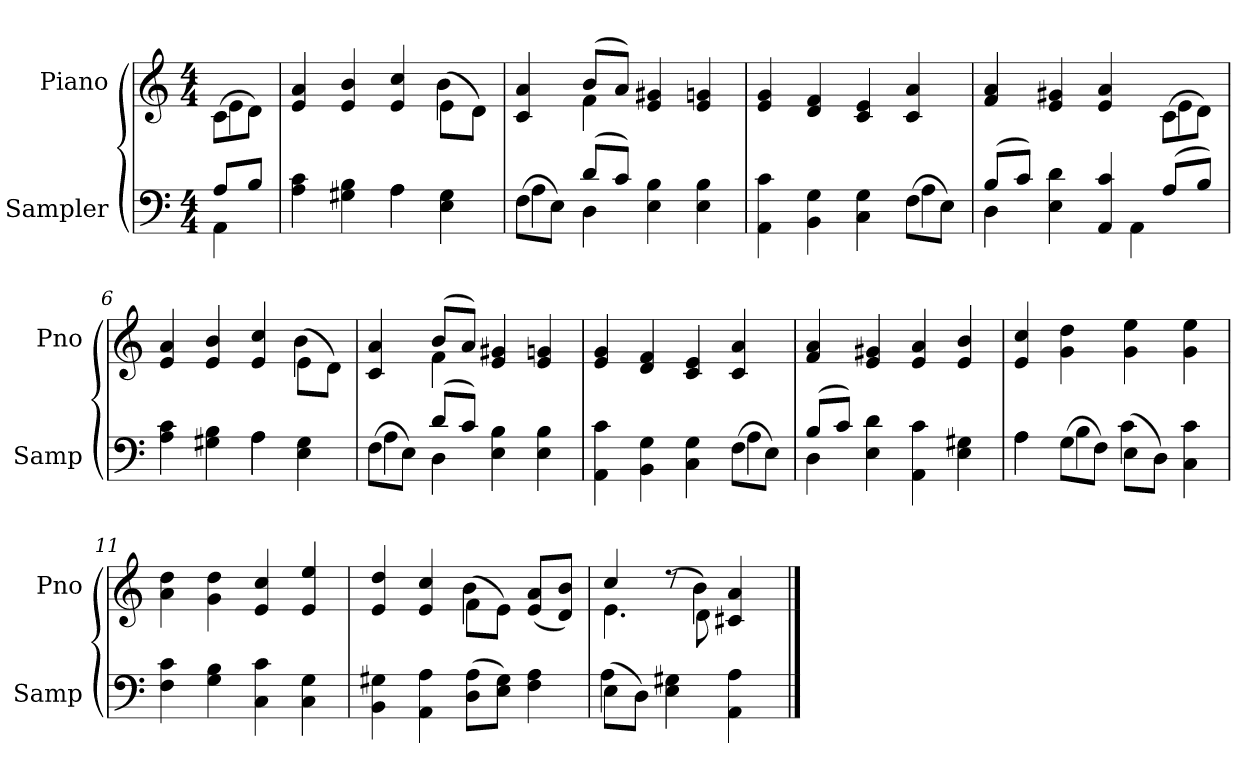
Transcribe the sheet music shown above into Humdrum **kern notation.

**kern	**kern
*part2	*part1
*staff2	*staff1
*I"Sampler	*I"Piano
*I'Samp	*I'Pno
*clefF4	*clefG2
*M4/4	*M4/4
=1	=1
*^	*^
8A/L	4AA	(8c\L	4e
8B/J)	.	8d\J)	.
=2	=2	=2	=2
4A 4c	2ryy	4e 4a	2.ryy
4G#X 4B	.	4e 4b	.
4A\	4A	4e 4cc	.
4E 4G#	4ryy	(8e\L	4b
.	.	8d\J)	.
=3	=3	=3	=3
(8F\L	4A	4c 4a	4ryy
8E\J)	.	.	.
(8d/L	4D	(8b/L	4f
8c/J)	.	8a/J)	.
4E 4B	2ryy	4e 4g#X	2ryy
4E 4B	.	4e 4gn	.
*	*	*v	*v
=4	=4	=4
4AA 4c	2.ryy	4e 4g
4BB 4G	.	4d 4f
4C 4G	.	4c 4e
(8F\L	4A	4c 4a
8E\J)	.	.
=5	=5	=5
*	*	*^
(8B/L	4D	4f 4a	2.ryy
8c/J)	.	.	.
4E 4d	4.ryy	4e 4g#X	.
4AA 4c	.	4e 4a	.
.	4AA	.	.
(8A/L	.	(8c\L	4e
8B/J)	8ryy	8d\J)	.
=6	=6	=6	=6
4A 4c	2ryy	4e 4a	2.ryy
4G#X 4B	.	4e 4b	.
4A\	4A	4e 4cc	.
4E 4G#	4ryy	(8e\L	4b
.	.	8d\J)	.
=7	=7	=7	=7
(8F\L	4A	4c 4a	4ryy
8E\J)	.	.	.
(8d/L	4D	(8b/L	4f
8c/J)	.	8a/J)	.
4E 4B	2ryy	4e 4g#X	2ryy
4E 4B	.	4e 4gn	.
*	*	*v	*v
=8	=8	=8
4AA 4c	2.ryy	4e 4g
4BB 4G	.	4d 4f
4C 4G	.	4c 4e
(8F\L	4A	4c 4a
8E\J)	.	.
=9	=9	=9
(8B/L	4D	4f 4a
8c/J)	.	.
4E 4d	2.ryy	4e 4g#X
4AA 4c	.	4e 4a
4E 4G#X	.	4e 4b
=10	=10	=10
4A\	4A	4e 4cc
(8G\L	4B	4g 4dd
8F\J)	.	.
(8E\L	4c	4g 4ee
8D\J)	.	.
4C 4c	4ryy	4g 4ee
*v	*v	*
=11	=11
4F 4c	4a 4dd
4G 4B	4g 4dd
4C 4c	4e 4cc
4C 4G	4e 4ee
=12	=12
*	*^
4BB 4G#X	4e 4dd	2ryy
4AA 4A	4e 4cc	.
(8D\ 8A\L	(8f\L	4b
8E\ 8G#\J)	8e\J)	.
4F 4A	(8e/ 8a/L	4ryy
.	8d/ 8b/J)	.
=13	=13	=13
*^	*	*
(8E\L	4A	4cc/	4.e
8D\J)	.	.	.
4E 4G#X	2ryy	(8r	.
.	.	8d\)	(4b
4AA 4A	.	4c#X 4a	.
.	.	.	8ryy
*v	*v	*	*
*	*v	*v
==	==
*-	*-
